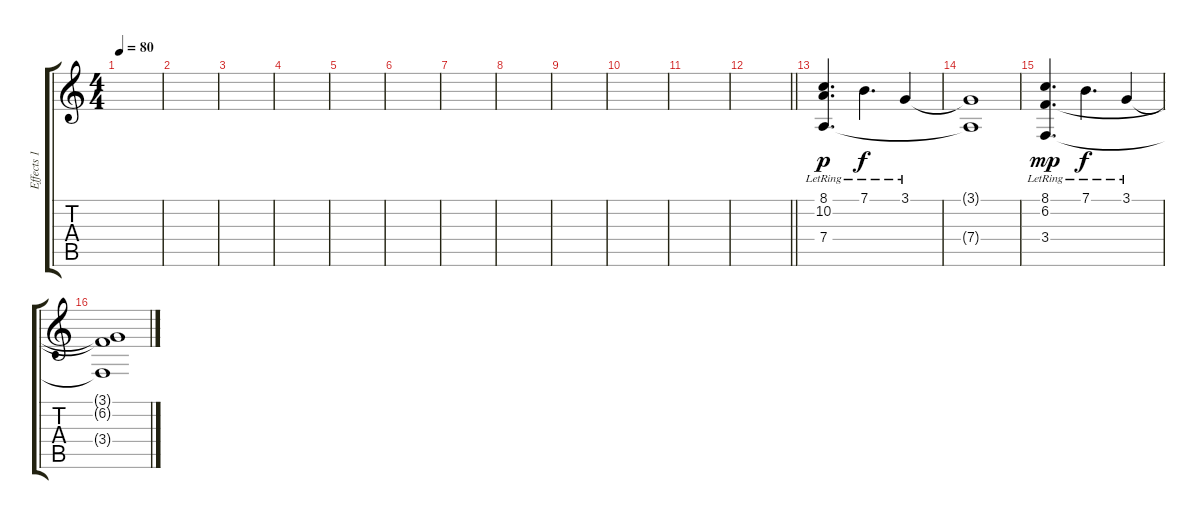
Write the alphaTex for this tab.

\track ("Effects 1" "Effects 1") {instrument orchestralharp}
\staff {score tabs}
\tuning (E4 B3 G3 D3 A2 E2) {hide}
\ts (4 4)
\tempo 80
\clef g2
\ks c
|
|
|
|
|
|
|
|
|
|
|
\barLineRight lightlight
|
(8.1{lr} 10.2{lr} 7.4{lr}).4{d dy p} 7.1{lr}.4{d dy f} 3.1{lr}.4 |
(3.1{t} 7.4{t}).1 |
(8.1{lr} 6.2 3.4).4{d dy mp} 7.1{lr}.4{d dy f} 3.1{lr}.4 |
(3.1{t} 6.2{t} 3.4{t}).1
